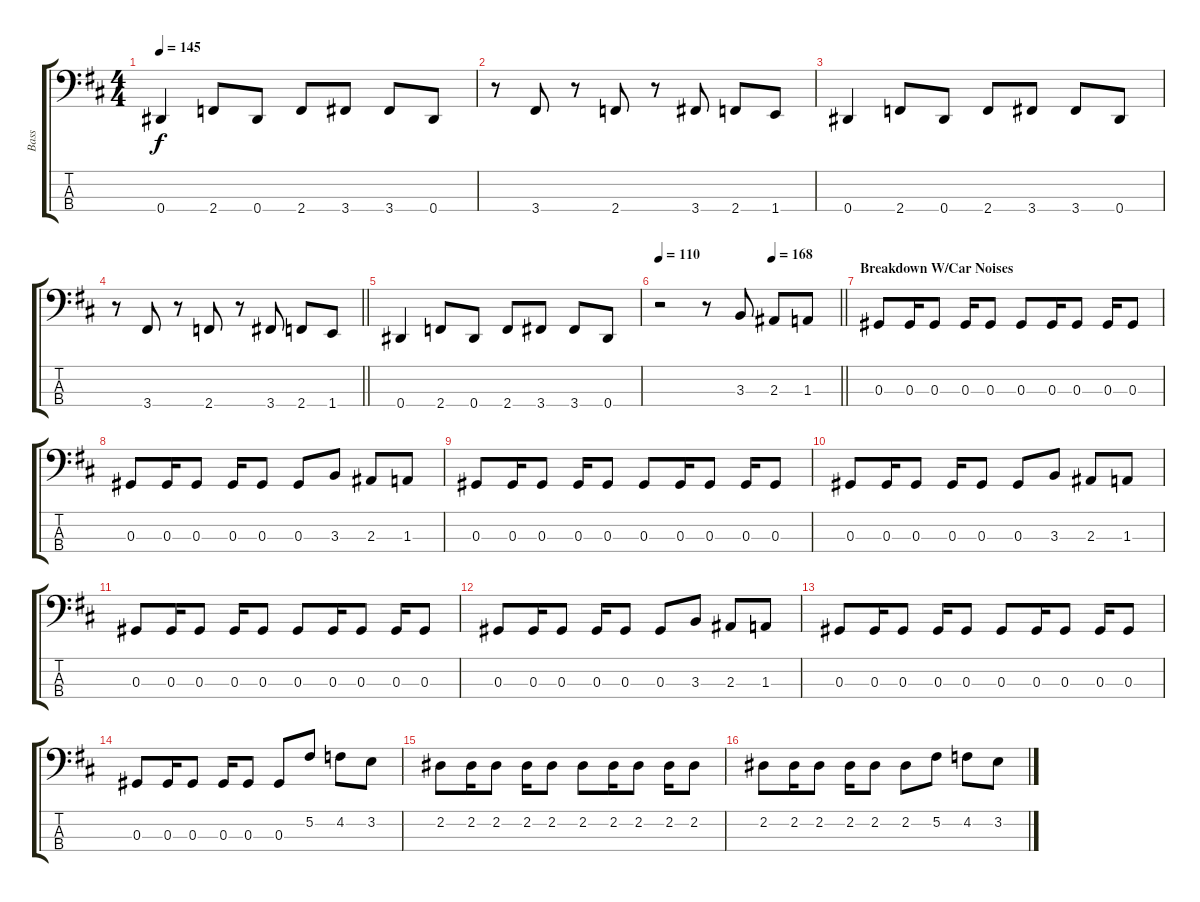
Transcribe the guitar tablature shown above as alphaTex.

\track ("Bass" "Bass") {instrument electricbasspick}
\staff {score tabs}
\tuning (Gb2 Db2 Ab1 Eb1) {hide}
\ts (4 4)
\tempo 145
\clef f4
\ks d
0.4.4{dy f} 2.4.8 0.4.8 2.4.8 3.4.8 3.4.8 0.4.8 |
r.8 3.4.8 r.8 2.4.8 r.8 3.4.8 2.4.8 1.4.8 |
0.4.4 2.4.8 0.4.8 2.4.8 3.4.8 3.4.8 0.4.8 |
\barLineRight lightlight
r.8 3.4.8 r.8 2.4.8 r.8 3.4.8 2.4.8 1.4.8 |
0.4.4 2.4.8 0.4.8 2.4.8 3.4.8 3.4.8 0.4.8 |
\tempo 110
\tempo (168 0.625)
\barLineRight lightlight
r.2 r.8 3.3.8 2.3.8 1.3.8 |
\section ("" "Breakdown W/Car Noises")
0.3.8 0.3.16 0.3.8 0.3.16 0.3.8 0.3.8 0.3.16 0.3.8 0.3.16 0.3.8 |
0.3.8 0.3.16 0.3.8 0.3.16 0.3.8 0.3.8 3.3.8 2.3.8 1.3.8 |
0.3.8 0.3.16 0.3.8 0.3.16 0.3.8 0.3.8 0.3.16 0.3.8 0.3.16 0.3.8 |
0.3.8 0.3.16 0.3.8 0.3.16 0.3.8 0.3.8 3.3.8 2.3.8 1.3.8 |
0.3.8 0.3.16 0.3.8 0.3.16 0.3.8 0.3.8 0.3.16 0.3.8 0.3.16 0.3.8 |
0.3.8 0.3.16 0.3.8 0.3.16 0.3.8 0.3.8 3.3.8 2.3.8 1.3.8 |
0.3.8 0.3.16 0.3.8 0.3.16 0.3.8 0.3.8 0.3.16 0.3.8 0.3.16 0.3.8 |
0.3.8 0.3.16 0.3.8 0.3.16 0.3.8 0.3.8 5.2.8 4.2.8 3.2.8 |
2.2.8 2.2.16 2.2.8 2.2.16 2.2.8 2.2.8 2.2.16 2.2.8 2.2.16 2.2.8 |
2.2.8 2.2.16 2.2.8 2.2.16 2.2.8 2.2.8 5.2.8 4.2.8 3.2.8
